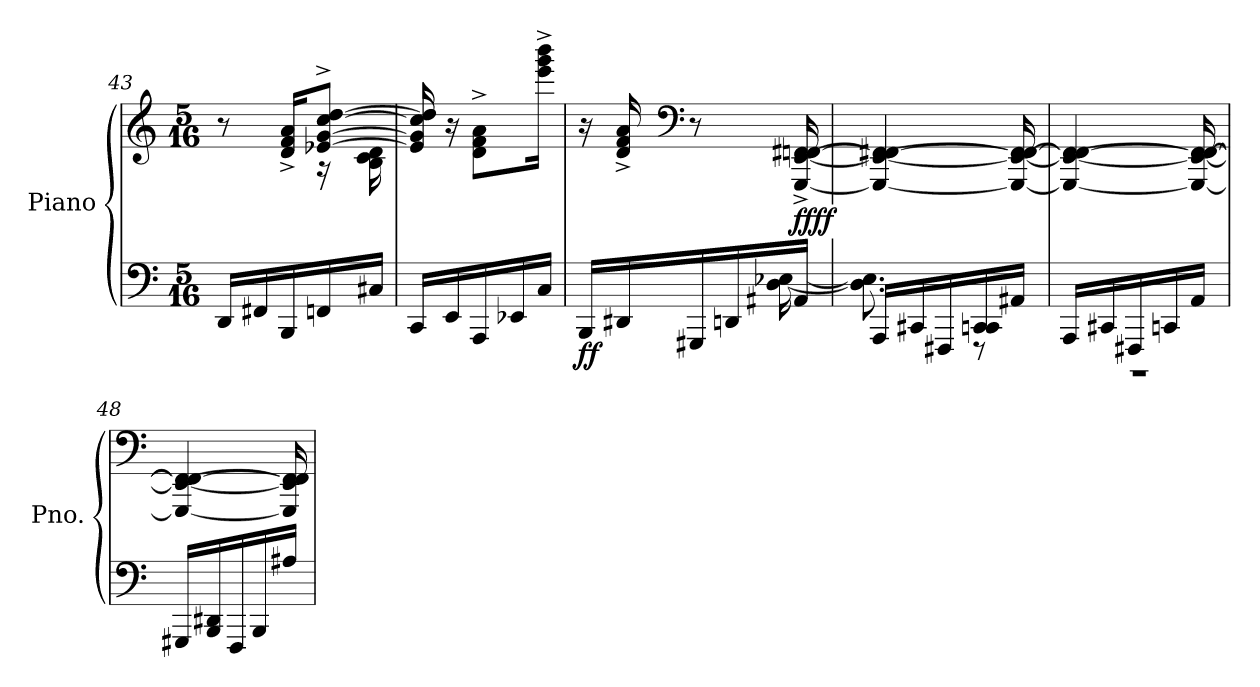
**kern	**kern	**dynam
*part1	*part1	*part1
*staff2	*staff1	*staff1/2
*I"Piano	*	*
*I'Pno.	*	*
!!LO:LB:g=z
*clefF4	*clefG2	*
*k[]	*k[]	*
*M5/16	*M5/16	*
=43	=43	=43
*	*^	*
16DD/LL	8r	8.ryy	.
16FF#X/	.	.	.
16BBB/	16d/^ 16f/^ 16a/^KL	.	.
16FFn/	[8e-X/^ [8g/^ [8cc/^ [8dd/^J	16r	.
16C#X/JJ	.	16B\ 16c\ 16d\	.
*	*v	*v	*
=44	=44	=44
16CC/LL	16e-/] 16g/] 16cc/] 16dd/]	.
16EE/	16r	.
16AAA/	8d\^ 8f\^ 8a\^L	.
16EE-X/	.	.
16C/JJ	16eee\^ 16ggg\^ 16bbb\^Jk	.
=45	=45	=45
*^	*	*
!	!	!	!LO:DY:b=2
16BBB/LL	4ryy	16r	ff
16DD#X/	.	16d/^ 16f/^ 16a/^	.
*	*	*clefF4	*
16GGG#X/	.	8r	.
16DDn/	.	.	.
!	!	!	!LO:DY:b
16AA#X/JJ	[16D\ [16E-X\	[16GGG/^ [16EE/^ [16FFn/^ [16FF#X/^	ffff
=46	=46	=46	=46
16AAA/LL	8.D\] 8.E-\]	4GGG/_ 4EE/_ 4FF/_ 4FF#X/_	.
16CC#X/	.	.	.
16FFF#X/	.	.	.
16CCn/ 16CC/	8r	.	.
16AA#X/JJ	.	16GGG/_ 16EE/_ 16FF/_ 16FF#/_	.
=47	=47	=47	=47
16AAA/LL	16%5r	4GGG/_ 4EE/_ 4FF/_ 4FF#/_	.
16CC#X/	.	.	.
16FFF#X/	.	.	.
16CCn/	.	.	.
16AA/JJ	.	16GGG/_ 16EE/_ 16FF/_ 16FF#/_	.
*v	*v	*	*
=48	=48	=48
16GGG#X/LL	4GGG/_ 4EE/_ 4FF/_ 4FF#/_	.
16BBB/ 16DD#X/	.	.
16FFF/	.	.
16BBB/	.	.
16A#X/JJ	16GGG/] 16EE/] 16FF/] 16FF#/]	.
=	=	=
*-	*-	*-
